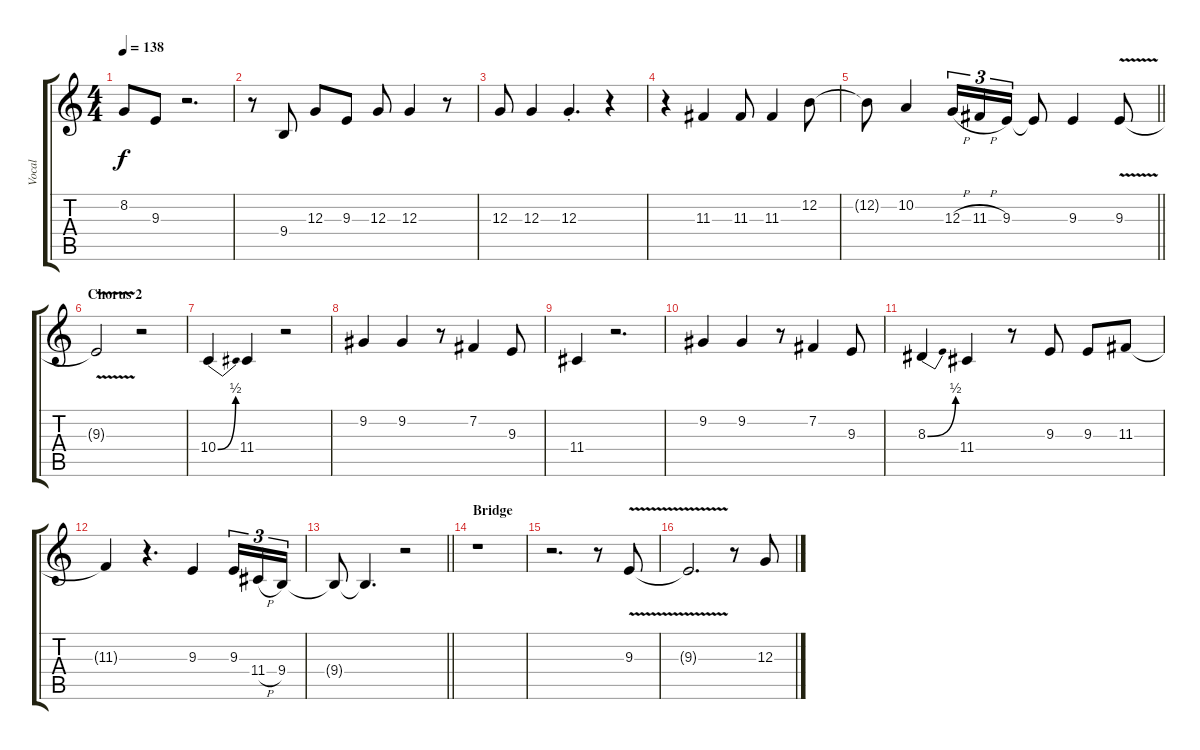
\track ("Vocal" "Vocal") {instrument brasssection}
\staff {score tabs}
\tuning (E4 B3 G3 D3 A2 E2) {hide}
\ts (4 4)
\tempo 138
\clef g2
\ks c
8.2{t}.8{dy f} 9.3.8 r.2{d} |
r.8 9.4.8 12.3.8 9.3.8 12.3.8 12.3.4 r.8 |
12.3.8 12.3.4 12.3{st}.4{d} r.4 |
r.4 11.3.4 11.3.8 11.3.4 12.2.8 |
\barLineRight lightlight
12.2{t}.8 10.2.4 12.3{h}.16{tu (3 2)} 11.3{h}.16{tu (3 2)} 9.3.16{tu (3 2)} 9.3{t}.8 9.3.4 9.3{v}.8 |
\section ("" "Chorus 2")
9.3{t}.2 r.2 |
10.4{be (bend 0 0 60 2)}.4 11.4.4 r.2 |
9.2.4 9.2.4 r.8 7.2.4 9.3.8 |
11.4.4 r.2{d} |
9.2.4 9.2.4 r.8 7.2.4 9.3.8 |
8.3{be (bend 0 0 60 2)}.4 11.4.4 r.8 9.3.8 9.3.8 11.3.8 |
11.3{t}.4 r.4{d} 9.3.4 9.3.16{tu (3 2)} 11.4{h}.16{tu (3 2)} 9.4.16{tu (3 2)} |
\barLineRight lightlight
9.4{t}.8 9.4{t}.4{d} r.2 |
\section ("" "Bridge")
r.1 |
r.2{d} r.8 9.3{v}.8 |
9.3{t}.2{d} r.8 12.3.8
